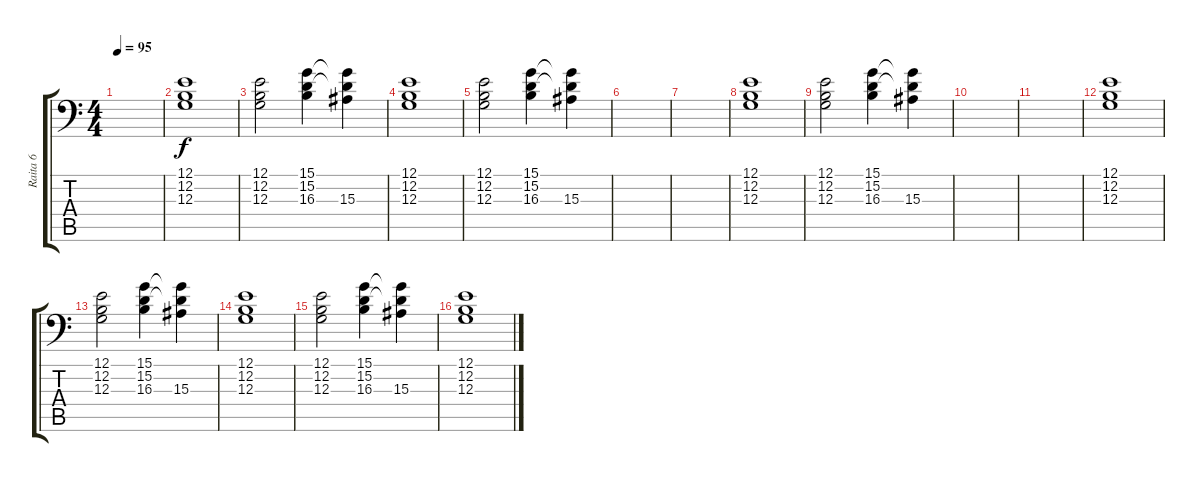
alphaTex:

\track ("Raita 6" "Raita 6") {instrument drawbarorgan}
\staff {score tabs}
\tuning (E3 B2 G2 D2 A1 E1) {hide}
\ts (4 4)
\tempo 95
\clef f4
\ks c
|
(12.1 12.2 12.3).1{volume 9} |
(12.1 12.2 12.3).2 (15.1 15.2 16.3).4 (15.1{t} 15.2{t} 15.3).4 |
(12.1 12.2 12.3).1{volume 9} |
(12.1 12.2 12.3).2 (15.1 15.2 16.3).4 (15.1{t} 15.2{t} 15.3).4 |
|
|
(12.1 12.2 12.3).1{volume 9} |
(12.1 12.2 12.3).2 (15.1 15.2 16.3).4 (15.1{t} 15.2{t} 15.3).4 |
|
|
(12.1 12.2 12.3).1{volume 9} |
(12.1 12.2 12.3).2 (15.1 15.2 16.3).4 (15.1{t} 15.2{t} 15.3).4 |
(12.1 12.2 12.3).1{volume 9} |
(12.1 12.2 12.3).2 (15.1 15.2 16.3).4 (15.1{t} 15.2{t} 15.3).4 |
(12.1 12.2 12.3).1{volume 9}
